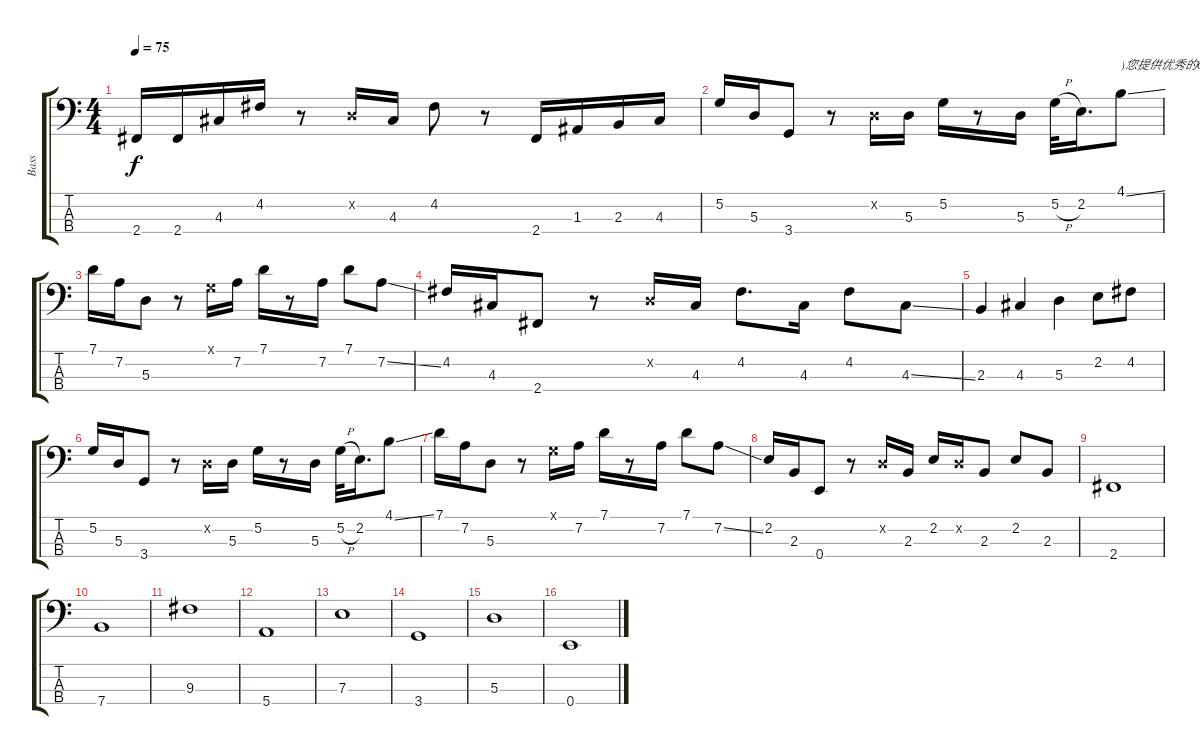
\track ("Bass" "Bass") {instrument acousticbass}
\staff {score tabs}
\tuning (G2 D2 A1 E1) {hide}
\ts (4 4)
\tempo 75
\clef f4
\ks c
2.4.16{dy f} 2.4.16 4.3.16 4.2.16 r.8 0.2{x}.16 4.3.16 4.2.8 r.8 2.4.16 1.3.16 2.3.16 4.3.16 |
5.2.16 5.3.16 3.4.8 r.8 0.2{x}.16 5.3.16 5.2.16 r.8 5.3.16 5.2{h}.32 2.2.16{d} 4.1{ss}.8{txt ")您提供优秀的GTP"} |
7.1.16 7.2.16 5.3.8 r.8 0.1{x}.16 7.2.16 7.1.16 r.8 7.2.16 7.1.8 7.2{ss}.8 |
4.2.16 4.3.16 2.4.8 r.8 0.2{x}.16 4.3.16 4.2.8{d} 4.3.16 4.2.8 4.3{ss}.8 |
2.3.4 4.3.4 5.3.4 2.2.8 4.2.8 |
5.2.16 5.3.16 3.4.8 r.8 0.2{x}.16 5.3.16 5.2.16 r.8 5.3.16 5.2{h}.32 2.2.16{d} 4.1{ss}.8 |
7.1.16 7.2.16 5.3.8 r.8 0.1{x}.16 7.2.16 7.1.16 r.8 7.2.16 7.1.8 7.2{ss}.8 |
2.2.16 2.3.16 0.4.8 r.8 0.2{x}.16 2.3.16 2.2.16 0.2{x}.16 2.3.8 2.2.8 2.3.8 |
2.4.1 |
7.4.1 |
9.3.1 |
5.4.1 |
7.3.1 |
3.4.1 |
5.3.1 |
0.4.1
